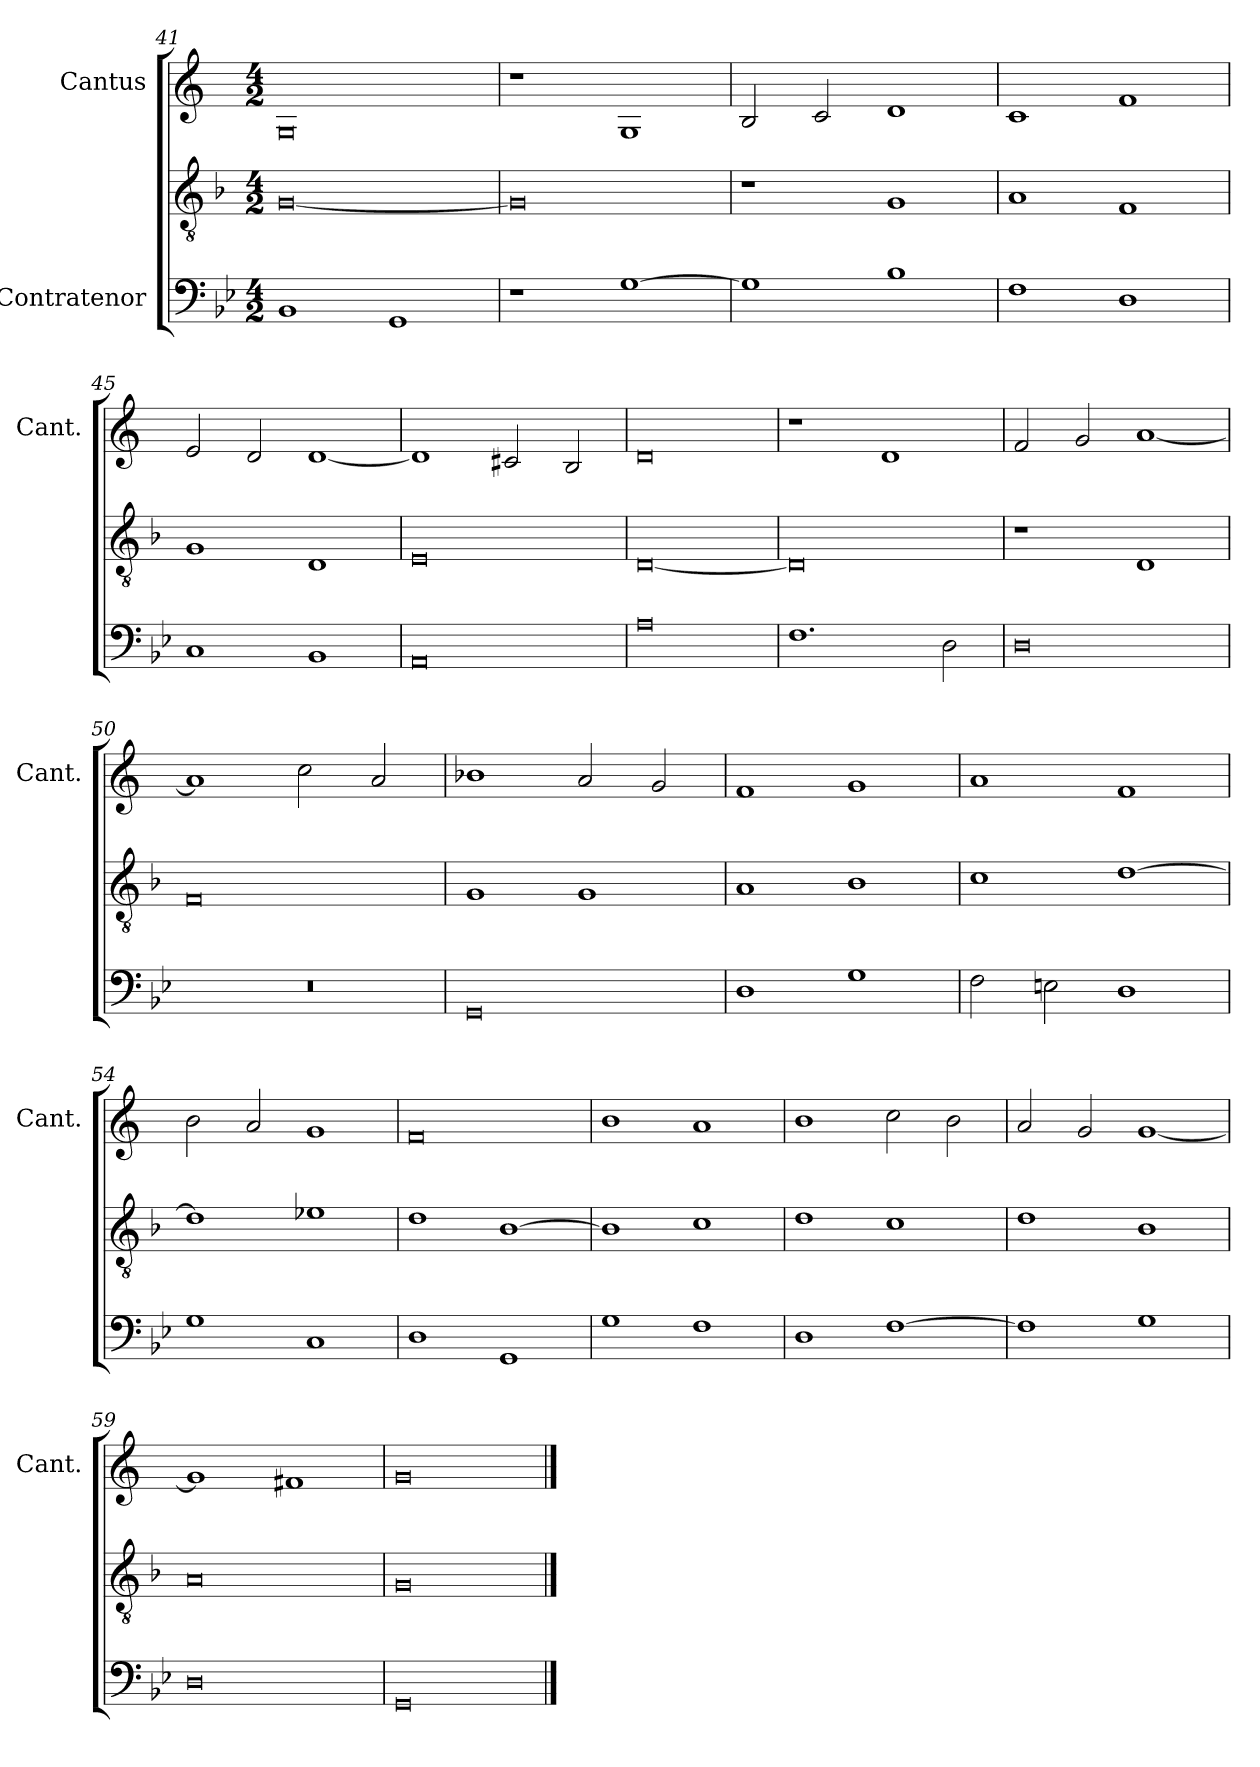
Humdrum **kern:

**kern	**kern	**kern
*part3	*part2	*part1
*staff3	*staff2	*staff1
*I"Contratenor	*	*I"Cantus
*	*	*I'Cant.
*clefF4	*clefGv2	*clefG2
*	*ITrd7c12	*
*k[b-e-]	*k[b-]	*k[]
*B-:	*F:	*C:
*M4/2	*M4/2	*M4/2
=41	=41	=41
1BB-/	[0GG/	0G/
1GG/	.	.
=42	=42	=42
1r	0GG/]	1r
[1G\	.	1G/
=43	=43	=43
1G\]	1r	2B/
.	.	2c/
1B-\	1GG/	1d/
=44	=44	=44
1F\	1AA/	1c/
1D\	1FF/	1f/
=45	=45	=45
1C/	1GG/	2e/
.	.	2d/
1BB-/	1DD/	[1d/
=46	=46	=46
0AA/	0EE/	1d/]
.	.	2c#/
.	.	2B/
=47	=47	=47
0A\	[0DD/	0d/
=48	=48	=48
1.F\	0DD/]	1r
.	.	1d/
2D\	.	.
=49	=49	=49
0D\	1r	2f/
.	.	2g/
.	1DD/	[1a/
=50	=50	=50
0r	0FF/	1a/]
.	.	2cc\
.	.	2a/
=51	=51	=51
0GG/	1GG/	1b-X\
.	1GG/	2a/
.	.	2g/
=52	=52	=52
1D\	1AA/	1f/
1G\	1BB-\	1g/
=53	=53	=53
2F\	1C\	1a/
2En\	.	.
1D\	[1D\	1f/
=54	=54	=54
1G\	1D\]	2b\
.	.	2a/
1C/	1E-X\	1g/
=55	=55	=55
1D\	1D\	0f/
1GG/	[1BB-\	.
=56	=56	=56
1G\	1BB-\]	1b\
1F\	1C\	1a/
=57	=57	=57
1D\	1D\	1b\
[1F\	1C\	2cc\
.	.	2b\
=58	=58	=58
1F\]	1D\	2a/
.	.	2g/
1G\	1BB-\	[1g/
=59	=59	=59
0D\	0AA/	1g/]
.	.	1f#X/
=60	=60	=60
0GG/	0GG/	0g/
==	==	==
*-	*-	*-
